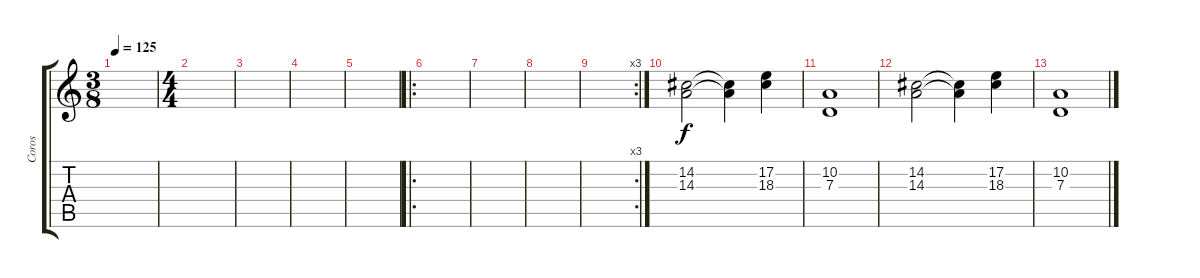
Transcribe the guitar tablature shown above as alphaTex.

\track ("Coros" "Coros") {instrument voiceoohs}
\staff {score tabs}
\tuning (E4 B3 G3 D3 A2 E2) {hide}
\ts (3 8)
\tempo 125
\clef g2
\ks c
|
\ts (4 4)
|
|
|
|
\ro
|
|
|
\rc 3
|
(14.2 14.3).2 (14.2{t} 14.3{t}).4 (17.2 18.3).4 |
(10.2 7.3).1 |
(14.2 14.3).2 (14.2{t} 14.3{t}).4 (17.2 18.3).4 |
(10.2 7.3).1
